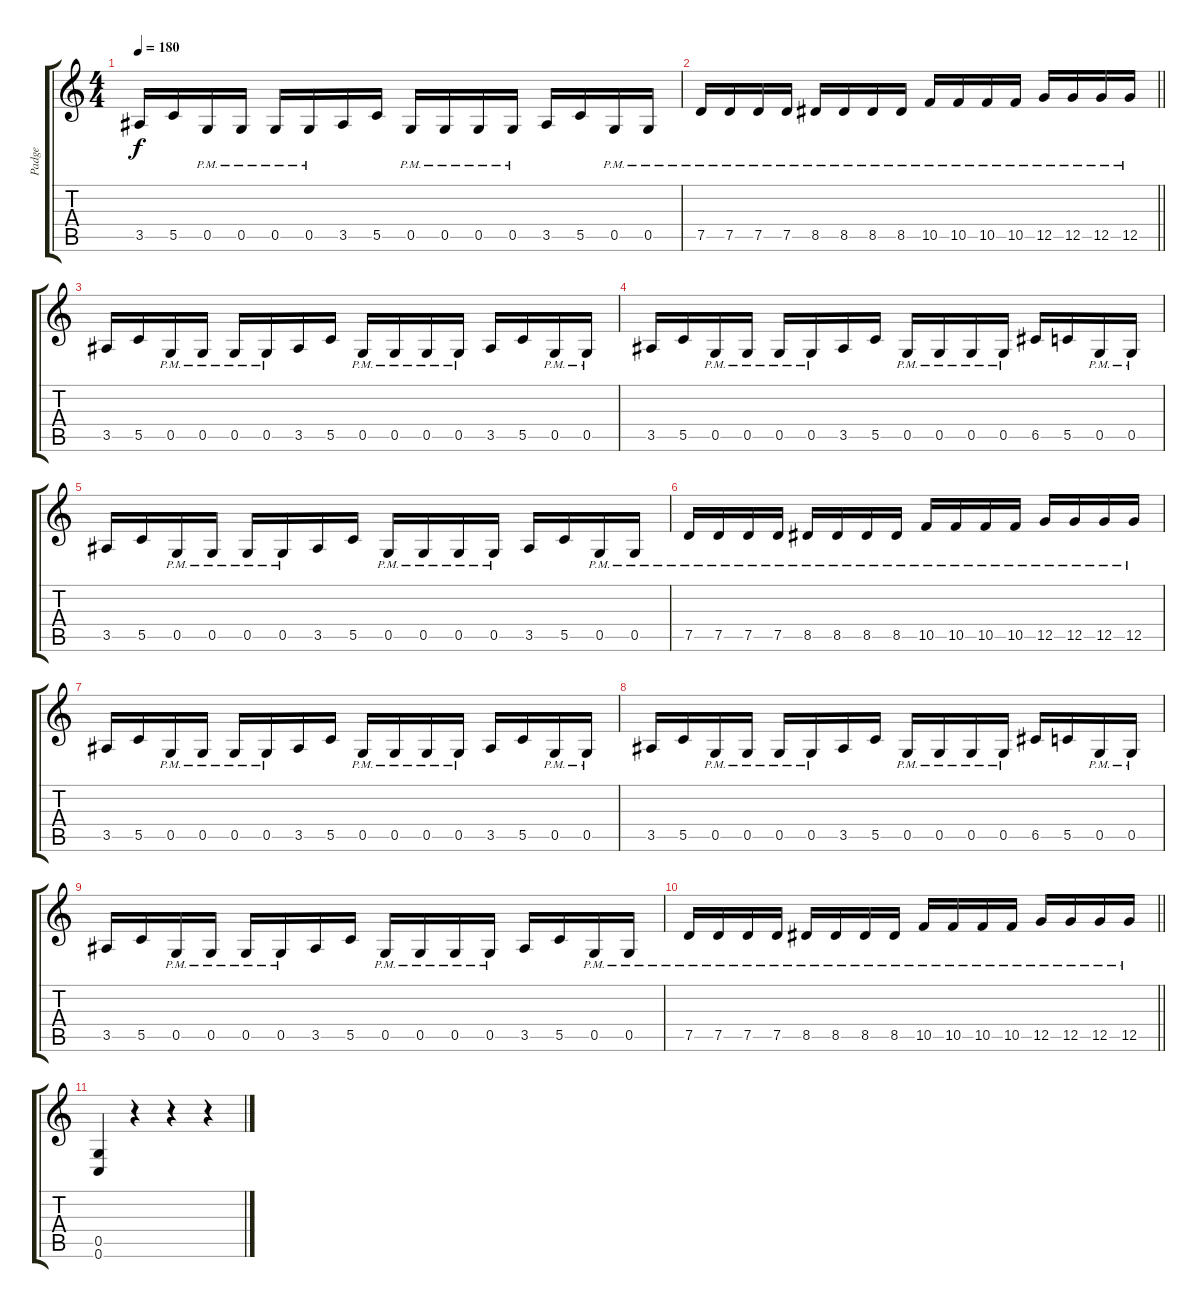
\track ("Padge" "Padge") {instrument distortionguitar}
\staff {score tabs}
\tuning (D4 A3 F3 C3 G2 C2) {hide}
\ts (4 4)
\tempo 180
\clef g2
\ks c
3.5.16{dy f} 5.5.16 0.5{pm}.16 0.5{pm}.16 0.5{pm}.16 0.5{pm}.16 3.5.16 5.5.16 0.5{pm}.16 0.5{pm}.16 0.5{pm}.16 0.5{pm}.16 3.5.16 5.5.16 0.5{pm}.16 0.5{pm}.16 |
\barLineRight lightlight
7.5{pm}.16 7.5{pm}.16 7.5{pm}.16 7.5{pm}.16 8.5{pm}.16 8.5{pm}.16 8.5{pm}.16 8.5{pm}.16 10.5{pm}.16 10.5{pm}.16 10.5{pm}.16 10.5{pm}.16 12.5{pm}.16 12.5{pm}.16 12.5{pm}.16 12.5{pm}.16 |
3.5.16 5.5.16 0.5{pm}.16 0.5{pm}.16 0.5{pm}.16 0.5{pm}.16 3.5.16 5.5.16 0.5{pm}.16 0.5{pm}.16 0.5{pm}.16 0.5{pm}.16 3.5.16 5.5.16 0.5{pm}.16 0.5{pm}.16 |
3.5.16 5.5.16 0.5{pm}.16 0.5{pm}.16 0.5{pm}.16 0.5{pm}.16 3.5.16 5.5.16 0.5{pm}.16 0.5{pm}.16 0.5{pm}.16 0.5{pm}.16 6.5.16 5.5.16 0.5{pm}.16 0.5{pm}.16 |
3.5.16 5.5.16 0.5{pm}.16 0.5{pm}.16 0.5{pm}.16 0.5{pm}.16 3.5.16 5.5.16 0.5{pm}.16 0.5{pm}.16 0.5{pm}.16 0.5{pm}.16 3.5.16 5.5.16 0.5{pm}.16 0.5{pm}.16 |
7.5{pm}.16 7.5{pm}.16 7.5{pm}.16 7.5{pm}.16 8.5{pm}.16 8.5{pm}.16 8.5{pm}.16 8.5{pm}.16 10.5{pm}.16 10.5{pm}.16 10.5{pm}.16 10.5{pm}.16 12.5{pm}.16 12.5{pm}.16 12.5{pm}.16 12.5{pm}.16 |
3.5.16 5.5.16 0.5{pm}.16 0.5{pm}.16 0.5{pm}.16 0.5{pm}.16 3.5.16 5.5.16 0.5{pm}.16 0.5{pm}.16 0.5{pm}.16 0.5{pm}.16 3.5.16 5.5.16 0.5{pm}.16 0.5{pm}.16 |
3.5.16 5.5.16 0.5{pm}.16 0.5{pm}.16 0.5{pm}.16 0.5{pm}.16 3.5.16 5.5.16 0.5{pm}.16 0.5{pm}.16 0.5{pm}.16 0.5{pm}.16 6.5.16 5.5.16 0.5{pm}.16 0.5{pm}.16 |
3.5.16 5.5.16 0.5{pm}.16 0.5{pm}.16 0.5{pm}.16 0.5{pm}.16 3.5.16 5.5.16 0.5{pm}.16 0.5{pm}.16 0.5{pm}.16 0.5{pm}.16 3.5.16 5.5.16 0.5{pm}.16 0.5{pm}.16 |
\barLineRight lightlight
7.5{pm}.16 7.5{pm}.16 7.5{pm}.16 7.5{pm}.16 8.5{pm}.16 8.5{pm}.16 8.5{pm}.16 8.5{pm}.16 10.5{pm}.16 10.5{pm}.16 10.5{pm}.16 10.5{pm}.16 12.5{pm}.16 12.5{pm}.16 12.5{pm}.16 12.5{pm}.16 |
(0.5 0.6).4 r.4 r.4 r.4
